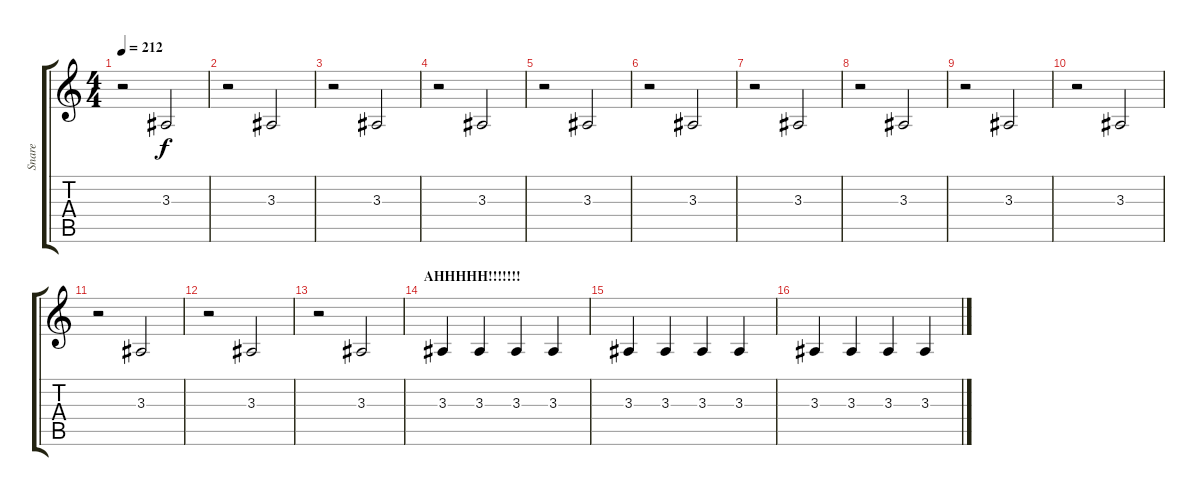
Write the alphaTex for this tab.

\track ("Snare" "Snare") {instrument timpani}
\staff {score tabs}
\tuning (E4 B3 G3 D3 A2 E2) {hide}
\ts (4 4)
\tempo 212
\clef g2
\ks c
r.2{dy f} 3.3.2 |
r.2 3.3.2 |
r.2 3.3.2 |
r.2 3.3.2 |
r.2 3.3.2 |
r.2 3.3.2 |
r.2 3.3.2 |
r.2 3.3.2 |
r.2 3.3.2 |
r.2 3.3.2 |
r.2 3.3.2 |
r.2 3.3.2 |
r.2 3.3.2 |
\section ("" "AHHHHH!!!!!!!")
3.3.4 3.3.4 3.3.4 3.3.4 |
3.3.4 3.3.4 3.3.4 3.3.4 |
3.3.4 3.3.4 3.3.4 3.3.4
